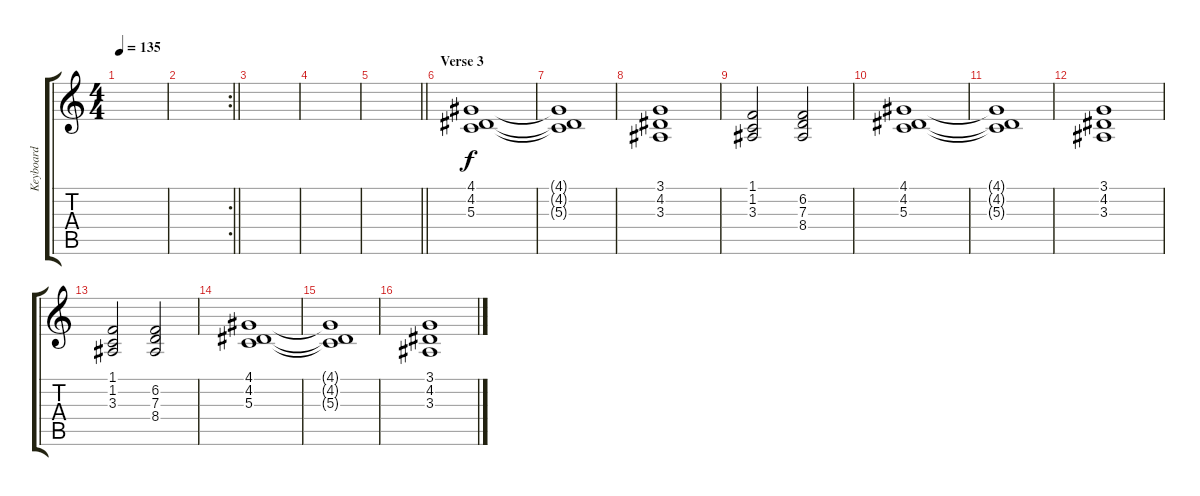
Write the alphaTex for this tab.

\track ("Keyboard" "Keyboard") {instrument stringensemble1}
\staff {score tabs}
\tuning (E4 B3 G3 D3 A2 E2) {hide}
\ts (4 4)
\tempo 135
\clef g2
\ks c
|
\rc 2
\barLineRight lightlight
|
|
|
\barLineRight lightlight
|
\section ("" "Verse 3")
(4.1 4.2 5.3).1 |
(4.1{t} 4.2{t} 5.3{t}).1 |
(3.1 4.2 3.3).1 |
(1.1 1.2 3.3).2 (6.2 7.3 8.4).2 |
(4.1 4.2 5.3).1 |
(4.1{t} 4.2{t} 5.3{t}).1 |
(3.1 4.2 3.3).1 |
(1.1 1.2 3.3).2 (6.2 7.3 8.4).2 |
(4.1 4.2 5.3).1 |
(4.1{t} 4.2{t} 5.3{t}).1 |
(3.1 4.2 3.3).1
